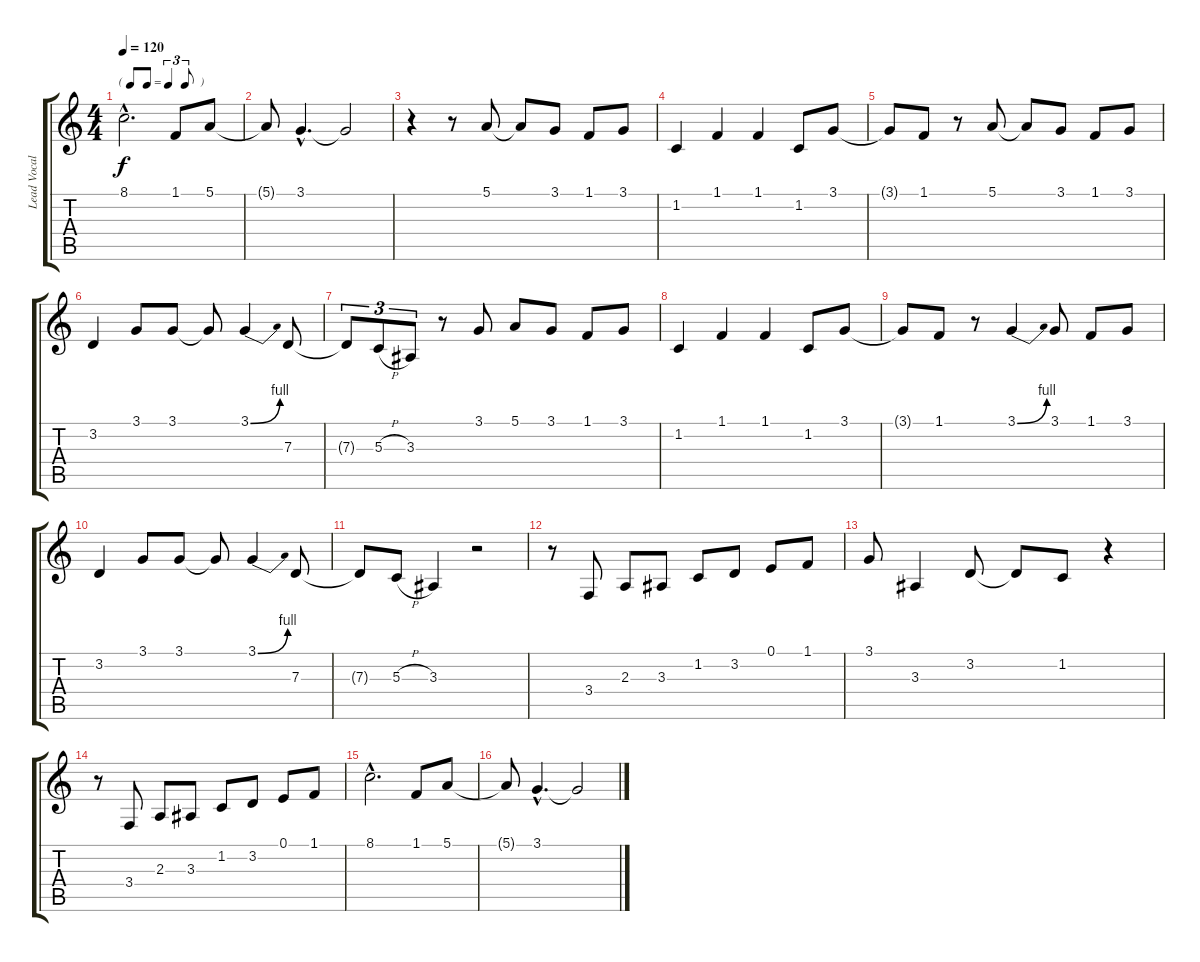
\track ("Lead Vocal" "Lead Vocal") {instrument trumpet}
\staff {score tabs}
\tuning (E4 B3 G3 D3 A2 E2) {hide}
\ts (4 4)
\tf triplet8th
\tempo 120
\clef g2
\ks c
8.1{hac}.2{d dy f} 1.1.8 5.1.8 |
5.1{t}.8 3.1{hac}.4{d} 3.1{t}.2 |
r.4 r.8 5.1.8 5.1{t}.8 3.1.8 1.1.8 3.1.8 |
1.2.4 1.1.4 1.1.4 1.2.8 3.1.8 |
3.1{t}.8 1.1.8 r.8 5.1.8 5.1{t}.8 3.1.8 1.1.8 3.1.8 |
3.2.4 3.1.8 3.1.8 3.1{t}.8 3.1{be (bend 0 0 60 4)}.4 7.3.8 |
7.3{t}.8{tu (3 2)} 5.3{h}.8{tu (3 2)} 3.3.8{tu (3 2)} r.8 3.1.8 5.1.8 3.1.8 1.1.8 3.1.8 |
1.2.4 1.1.4 1.1.4 1.2.8 3.1.8 |
3.1{t}.8 1.1.8 r.8 3.1{be (bend 0 0 60 4)}.4 3.1.8 1.1.8 3.1.8 |
3.2.4 3.1.8 3.1.8 3.1{t}.8 3.1{be (bend 0 0 60 4)}.4 7.3.8 |
7.3{t}.8 5.3{h}.8 3.3.4 r.2 |
r.8 3.4.8 2.3.8 3.3.8 1.2.8 3.2.8 0.1.8 1.1.8 |
3.1.8 3.3.4 3.2.8 3.2{t}.8 1.2.8 r.4 |
r.8 3.4.8 2.3.8 3.3.8 1.2.8 3.2.8 0.1.8 1.1.8 |
8.1{hac}.2{d} 1.1.8 5.1.8 |
5.1{t}.8 3.1{hac}.4{d} 3.1{t}.2
